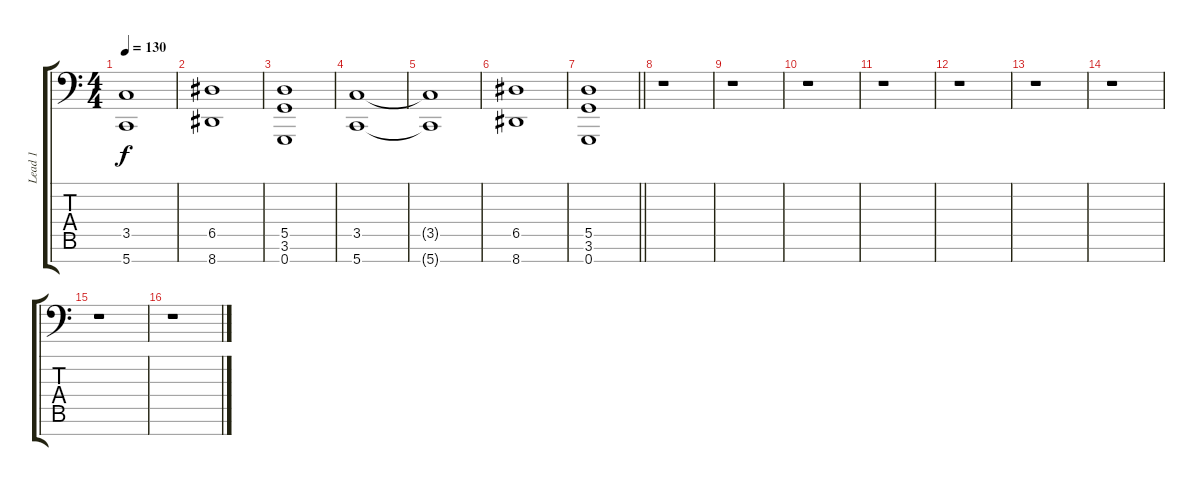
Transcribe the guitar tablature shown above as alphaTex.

\track ("Lead 1" "Lead 1") {instrument lead3calliope}
\staff {score tabs}
\tuning (E4 B3 G3 D3 A2 E2 G1) {hide}
\ts (4 4)
\tempo 130
\clef f4
\ks c
(3.5{t} 5.7{t}).1{dy f} |
(6.5 8.7).1 |
(5.5 3.6 0.7).1 |
(3.5 5.7).1 |
(3.5{t} 5.7{t}).1 |
(6.5 8.7).1 |
\barLineRight lightlight
(5.5 3.6 0.7).1 |
\section ("" "")
r.1 |
r.1 |
r.1 |
r.1 |
r.1 |
r.1 |
r.1 |
r.1 |
r.1
